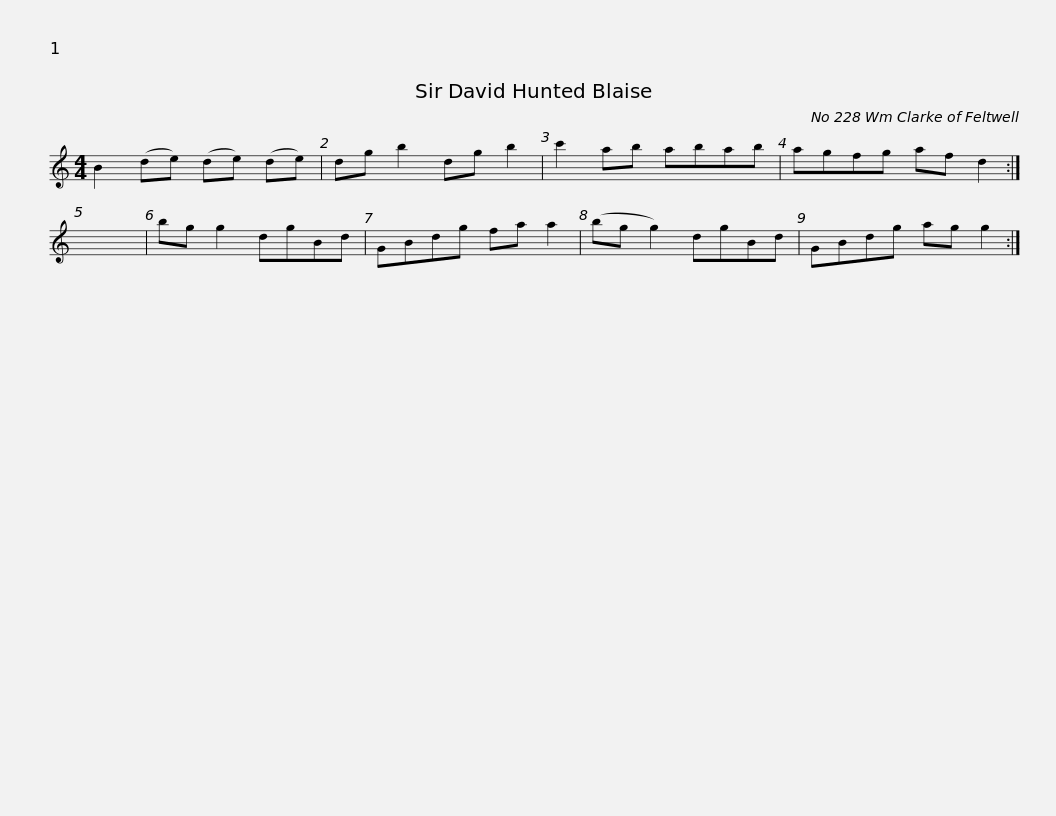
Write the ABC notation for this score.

X:1
L:1/8
M:4/4
I:linebreak $
K:C
V:1 treble
V:1
 B2 (de) (de) (de) | dg b2 dg b2 | c'2 ab abab | agfg af d2 :| x8 |$ %5
 bg g2 dgBd | GBdg fa a2 | (bg g2) dgBd | GBdg ag g2 :| %9
